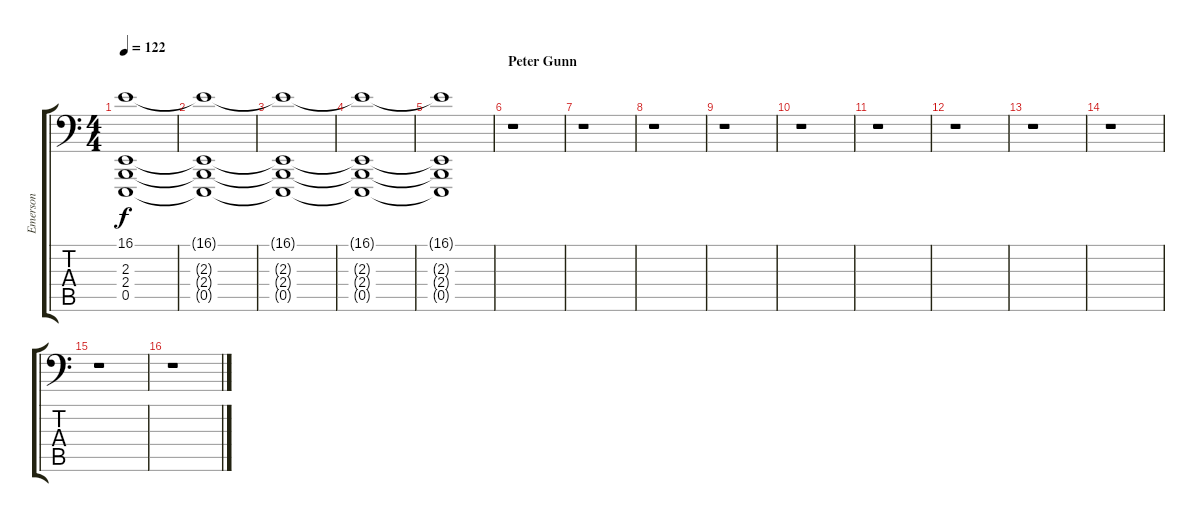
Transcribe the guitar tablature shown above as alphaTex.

\track ("Emerson" "Emerson") {instrument lead2sawtooth}
\staff {score tabs}
\tuning (C3 G2 D2 A1 E1 B0) {hide}
\ts (4 4)
\tempo 122
\clef f4
\ks c
(16.1{t} 2.3{t} 2.4{t} 0.5{t}).1{dy f} |
(16.1{t} 2.3{t} 2.4{t} 0.5{t}).1 |
(16.1{t} 2.3{t} 2.4{t} 0.5{t}).1 |
(16.1{t} 2.3{t} 2.4{t} 0.5{t}).1 |
(16.1{t} 2.3{t} 2.4{t} 0.5{t}).1 |
\section ("" "Peter Gunn")
r.1 |
r.1 |
r.1 |
r.1 |
r.1 |
r.1 |
r.1 |
r.1 |
r.1 |
r.1 |
r.1
